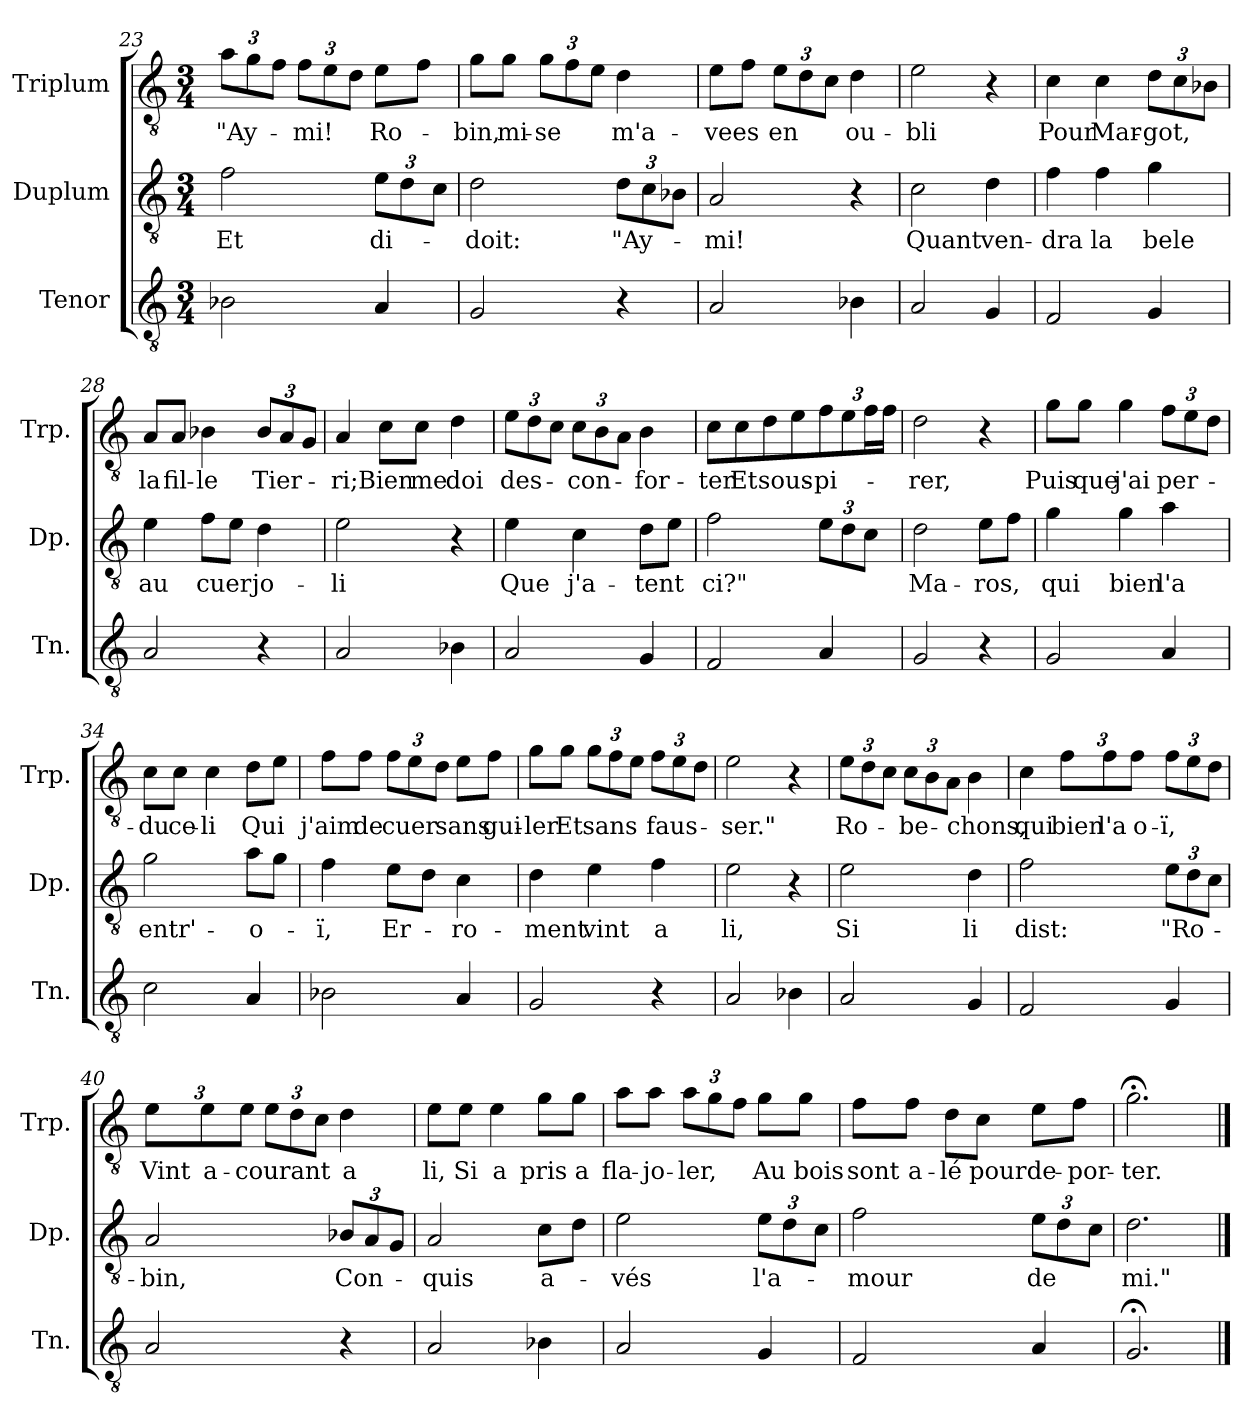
**kern	**kern	**text	**kern	**text
*part3	*part2	*part2	*part1	*part1
*staff3	*staff2	*staff2	*staff1	*staff1
*I"Tenor	*I"Duplum	*	*I"Triplum	*
*I'Tn.	*I'Dp.	*	*I'Trp.	*
*clefGv2	*clefGv2	*	*clefGv2	*
*k[]	*k[]	*	*k[]	*
*M3/4	*M3/4	*	*M3/4	*
=23	=23	=23	=23	=23
!	!	!LO:LY:b	!	!
*	*	*	*Xbrackettup	*
!	!	!	!	!LO:LY:b
2B-X\	2f\	Et	12a\L	"Ay-
.	.	.	12g\	.
.	.	.	12f\J	.
!	!	!	!	!LO:LY:b
.	.	.	12f\L	-mi!
.	.	.	12e\	.
.	.	.	12d\J	.
*	*Xbrackettup	*	*	*
!	!	!LO:LY:b	!	!LO:LY:b
4A/	12e\L	di-	8e\L	Ro-
.	12d\	.	.	.
.	.	.	8f\J	.
.	12c\J	.	.	.
!!LO:LB:g=z
=24	=24	=24	=24	=24
!	!	!LO:LY:b	!	!LO:LY:b
2G/	2d\	-doit:	8g\L	-bin,
!	!	!	!	!LO:LY:b
.	.	.	8g\J	mi-
!	!	!	!	!LO:LY:b
.	.	.	12g\L	-se
.	.	.	12f\	.
.	.	.	12e\J	.
!	!	!LO:LY:b	!	!LO:LY:b
4r	12d\L	"Ay-	4d\	m'a-
.	12c\	.	.	.
.	12B-X\J	.	.	.
=25	=25	=25	=25	=25
!	!	!LO:LY:b	!	!LO:LY:b
2A/	2A/	-mi!	8e\L	-vees
.	.	.	8f\J	.
!	!	!	!	!LO:LY:b
.	.	.	12e\L	en
.	.	.	12d\	.
.	.	.	12c\J	.
!	!	!	!	!LO:LY:b
4B-X\	4r	.	4d\	ou-
=26	=26	=26	=26	=26
!	!	!LO:LY:b	!	!LO:LY:b
2A/	2c\	Quant	2e\	-bli
!	!	!LO:LY:b	!	!
4G/	4d\	ven-	4r	.
=27	=27	=27	=27	=27
!	!	!LO:LY:b	!	!LO:LY:b
2F/	4f\	-dra	4c\	Pour
!	!	!LO:LY:b	!	!LO:LY:b
.	4f\	la	4c\	Mar-
!	!	!LO:LY:b	!	!LO:LY:b
4G/	4g\	bele	12d\L	-got,
.	.	.	12c\	.
.	.	.	12B-X\J	.
=28	=28	=28	=28	=28
!	!	!LO:LY:b	!	!LO:LY:b
2A/	4e\	au	8A/L	la
!	!	!	!	!LO:LY:b
.	.	.	8A/J	fil-
!	!	!LO:LY:b	!	!LO:LY:b
.	8f\L	cuer	4B-X\	-le
.	8e\J	.	.	.
!	!	!LO:LY:b	!	!LO:LY:b
4r	4d\	jo-	12B-/L	Tier-
.	.	.	12A/	.
.	.	.	12G/J	.
!!LO:LB:g=z
=29	=29	=29	=29	=29
!	!	!LO:LY:b	!	!LO:LY:b
2A/	2e\	-li	4A/	-ri;
!	!	!	!	!LO:LY:b
.	.	.	8c\L	Bien
!	!	!	!	!LO:LY:b
.	.	.	8c\J	me
!	!	!	!	!LO:LY:b
4B-X\	4r	.	4d\	doi
=30	=30	=30	=30	=30
!	!	!LO:LY:b	!	!LO:LY:b
2A/	4e\	Que	12e\L	des-
.	.	.	12d\	.
.	.	.	12c\J	.
!	!	!LO:LY:b	!	!LO:LY:b
.	4c\	j'a-	12c\L	-con-
.	.	.	12B\	.
.	.	.	12A\J	.
!	!	!LO:LY:b	!	!LO:LY:b
4G/	8d\L	-tent	4B\	-for-
.	8e\J	.	.	.
=31	=31	=31	=31	=31
!	!	!LO:LY:b	!	!LO:LY:b
2F/	2f\	ci?"	8c\L	-ter
!	!	!	!	!LO:LY:b
.	.	.	8c\J	Et
!	!	!	!	!LO:LY:b
.	.	.	8d\L	sous-
.	.	.	8e\J	.
!	!	!	!	!LO:LY:b
4A/	12e\L	.	12f\L	-pi-
.	12d\	.	12e\	.
*	*	*	*tremolo	*
.	12c\J	.	24f\	.
.	.	.	24f\JJ	.
*	*	*	*Xtremolo	*
=32	=32	=32	=32	=32
!	!	!LO:LY:b	!	!LO:LY:b
2G/	2d\	Ma-	2d\	-rer,
!	!	!LO:LY:b	!	!
4r	8e\L	-ros,	4r	.
.	8f\J	.	.	.
=33	=33	=33	=33	=33
!	!	!LO:LY:b	!	!LO:LY:b
2G/	4g\	qui	8g\L	Puis
!	!	!	!	!LO:LY:b
.	.	.	8g\J	que
!	!	!LO:LY:b	!	!LO:LY:b
.	4g\	bien	4g\	j'ai
!	!	!LO:LY:b	!	!LO:LY:b
4A/	4a\	l'a	12f\L	per-
.	.	.	12e\	.
.	.	.	12d\J	.
=34	=34	=34	=34	=34
!	!	!LO:LY:b	!	!LO:LY:b
2c\	2g\	entr'-	8c\L	-du
!	!	!	!	!LO:LY:b
.	.	.	8c\J	ce-
!	!	!	!	!LO:LY:b
.	.	.	4c\	-li
!	!	!LO:LY:b	!	!LO:LY:b
4A/	8a\L	-o-	8d\L	Qui
.	8g\J	.	8e\J	.
!!LO:LB:g=z
=35	=35	=35	=35	=35
!	!	!LO:LY:b	!	!LO:LY:b
2B-X\	4f\	-ï,	8f\L	j'aim
!	!	!	!	!LO:LY:b
.	.	.	8f\J	de
!	!	!LO:LY:b	!	!LO:LY:b
.	8e\L	Er-	12f\L	cuer
.	.	.	12e\	.
.	8d\J	.	.	.
.	.	.	12d\J	.
!	!	!LO:LY:b	!	!LO:LY:b
4A/	4c\	-ro-	8e\L	sans
!	!	!	!	!LO:LY:b
.	.	.	8f\J	gui-
=36	=36	=36	=36	=36
!	!	!LO:LY:b	!	!LO:LY:b
2G/	4d\	-ment	8g\L	-ler
!	!	!	!	!LO:LY:b
.	.	.	8g\J	Et
!	!	!LO:LY:b	!	!LO:LY:b
.	4e\	vint	12g\L	sans
.	.	.	12f\	.
.	.	.	12e\J	.
!	!	!LO:LY:b	!	!LO:LY:b
4r	4f\	a	12f\L	faus-
.	.	.	12e\	.
.	.	.	12d\J	.
=37	=37	=37	=37	=37
!	!	!LO:LY:b	!	!LO:LY:b
2A/	2e\	li,	2e\	-ser."
4B-X\	4r	.	4r	.
=38	=38	=38	=38	=38
!	!	!LO:LY:b	!	!LO:LY:b
2A/	2e\	Si	12e\L	Ro-
.	.	.	12d\	.
.	.	.	12c\J	.
!	!	!	!	!LO:LY:b
.	.	.	12c\L	-be-
.	.	.	12B\	.
.	.	.	12A\J	.
!	!	!LO:LY:b	!	!LO:LY:b
4G/	4d\	li	4B\	-chons,
=39	=39	=39	=39	=39
!	!	!LO:LY:b	!	!LO:LY:b
2F/	2f\	dist:	4c\	qui
!	!	!	!	!LO:LY:b
.	.	.	12f\L	bien
!	!	!	!	!LO:LY:b
.	.	.	12f\	l'a
!	!	!	!	!LO:LY:b
.	.	.	12f\J	o-
!	!	!LO:LY:b	!	!LO:LY:b
4G/	12e\L	"Ro-	12f\L	-ï,
.	12d\	.	12e\	.
.	12c\J	.	12d\J	.
!!LO:LB:g=z
=40	=40	=40	=40	=40
!	!	!LO:LY:b	!	!LO:LY:b
2A/	2A/	-bin,	12e\L	Vint
!	!	!	!	!LO:LY:b
.	.	.	12e\	a-
!	!	!	!	!LO:LY:b
.	.	.	12e\J	-courant
.	.	.	12e\L	.
.	.	.	12d\	.
.	.	.	12c\J	.
!	!	!LO:LY:b	!	!LO:LY:b
4r	12B-X/L	Con-	4d\	a
.	12A/	.	.	.
.	12G/J	.	.	.
=41	=41	=41	=41	=41
!	!	!LO:LY:b	!	!LO:LY:b
2A/	2A/	-quis	8e\L	li,
!	!	!	!	!LO:LY:b
.	.	.	8e\J	Si
!	!	!	!	!LO:LY:b
.	.	.	4e\	a
!	!	!LO:LY:b	!	!LO:LY:b
4B-X\	8c\L	a-	8g\L	pris
!	!	!	!	!LO:LY:b
.	8d\J	.	8g\J	a
=42	=42	=42	=42	=42
!	!	!LO:LY:b	!	!LO:LY:b
2A/	2e\	-vés	8a\L	fla-
!	!	!	!	!LO:LY:b
.	.	.	8a\J	-jo-
!	!	!	!	!LO:LY:b
.	.	.	12a\L	-ler,
.	.	.	12g\	.
.	.	.	12f\J	.
!	!	!LO:LY:b	!	!LO:LY:b
4G/	12e\L	l'a-	8g\L	Au
.	12d\	.	.	.
!	!	!	!	!LO:LY:b
.	.	.	8g\J	bois
.	12c\J	.	.	.
=43	=43	=43	=43	=43
!	!	!LO:LY:b	!	!LO:LY:b
2F/	2f\	-mour	8f\L	sont
!	!	!	!	!LO:LY:b
.	.	.	8f\J	a-
!	!	!	!	!LO:LY:b
.	.	.	8d\L	-lé
!	!	!	!	!LO:LY:b
.	.	.	8c\J	pour
!	!	!LO:LY:b	!	!LO:LY:b
4A/	12e\L	de	8e\L	de-
.	12d\	.	.	.
!	!	!	!	!LO:LY:b
.	.	.	8f\J	-por-
.	12c\J	.	.	.
=44	=44	=44	=44	=44
!	!	!LO:LY:b	!	!LO:LY:b
2.G;</	2.d\	mi."	2.g;<\	-ter.
==	==	==	==	==
*-	*-	*-	*-	*-
